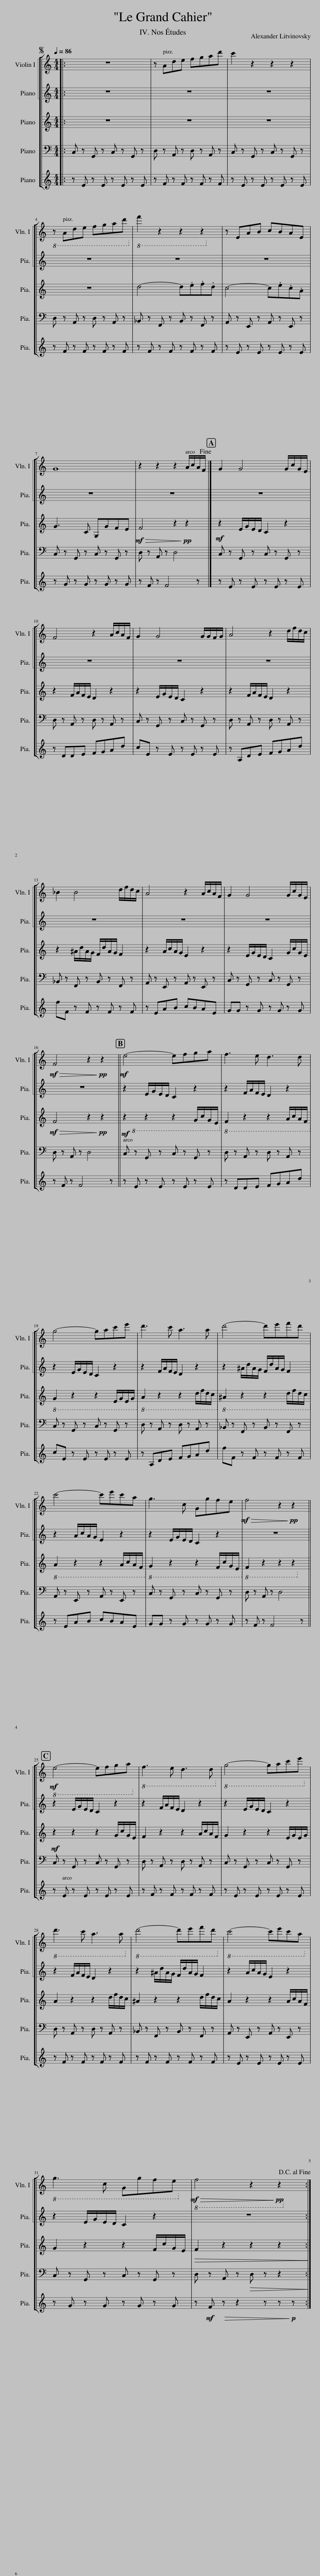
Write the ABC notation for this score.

X:1
%%score [ [ 1 2 ] 3 4 5 ]
L:1/8
Q:1/4=86
M:4/4
I:linebreak $
K:C
V:1 treble
V:2 treble
V:3 treble
V:4 bass
V:5 treble
V:1
|:S z8 | z Ade fgad' | c'2 z2 z2 z2 |$!8vb(! z A,DE FGAd!8vb)! |!8vb(! f2 z2 z2 z2!8vb)! | %5
 z EAB cBAE |$ G8 | z2 z2 z2 A/c/A/F/!fine! |] G2 G4 G/c/G/E/ |$ F4 z2 A/c/A/F/ | %10
 G2 G4 G/G/F/G/ | A4 z2 d/f/d/c/ |$ _B2 B4 d/f/d/c/ | A4 z2 A/c/A/F/ | G2 G4 G/c/G/E/ |$ %15
!mf!!>(! F4 z2!>)!!pp! z2 ||!mf! e4- efga | f3 e d3 d |$ g4- gac'e' | d'3 c' a3 a | %20
 d'4- d'e'f'd' |$ c'4- c'e'c'a | g3 c Ggfe |!mf!!>(! f4 z2!>)!!pp! z2 ||$!mf!!8vb(! E4- EFGA!8vb)! | %25
!8vb(! F3 E D3 D!8vb)! |!8vb(! G4- GAce!8vb)! |$!8vb(! d3 c A3 A!8vb)! |!8vb(! d4- defd!8vb)! |!8vb(! c4- cecA!8vb)! |$ %30
!8vb(! G3 C G,GFE!8vb)! |!mf!!>(!!8vb(! F4 z2!>)!!pp! z2!8vb)!!D.C.! :| %32
V:2
|: z8 | z8 | z8 |$ z8 | z8 | %5
 z8 |$ z8 | z8 |] z8 |$ z8 | %10
 z8 | z8 |$ z8 | z8 | z8 |$ %15
 z8 || z2 E/G/E/D/ C2 z2 | z2 F/A/F/E/ D2 z2 |$ z2 E/G/E/D/ C2 z2 | z2 F/A/F/E/ D2 z2 | %20
 z2 ^A/d/A/G/ F/d/A/G/ F2 |$ z2 A/c/A/G/ E2 z2 | z2 E/G/E/D/ C2 z2 | z8 ||$ z2 E/G/E/D/ C2 z2 | %25
 z2 F/A/F/E/ D2 z2 | z2 E/G/E/D/ C2 z2 |$ z2 F/A/F/E/ D2 z2 | z2 ^A/d/A/G/ F/d/A/G/ F2 | z2 A/c/A/G/ E2 z2 |$ %30
 z2 E/G/E/D/ C2 z2 | z8 :| %32
V:3
|: z8 | z8 | z8 |$ z8 | d4- d.e.f.d | %5
 c4- c.e.c.A |$ G3 C G,GFE |!mf!!>(! F4 z2!>)!!pp! z2 |]!mf! z2 E/G/E/D/ C2 z2 |$ z2 F/A/F/E/ D2 z2 | %10
 z2 E/G/E/D/ C2 z2 | z2 F/A/F/E/ D2 z2 |$ z2 ^A/d/A/G/ F/d/A/G/ F2 | z2 A/c/A/G/ E2 z2 | z2 E/G/E/D/ C2 G/c/G/E/ |$ %15
!mf!!>(! F4 z2!>)!!pp! z2 ||!mf!!8vb(! z2 z2 z2 G,/C/G,/E,/ |!8vb(! F,2!8vb)! z2 z2 A/c/A/F/!8vb)! |$!8vb(! G,2 z2 z2 E,/G,/E,/G,/!8vb)! |!8vb(! A,2 z2 z2 D/F/D/C/!8vb)! | %20
!8vb(! ^A,2 z2 z2 D/F/D/C/!8vb)! |$!8vb(! A,2 z2 z2 A,/C/A,/F,/!8vb)! |!8vb(! G,2 z2 z2 F,/C/G,/E,/!8vb)! |!8vb(! F,2 z2 z2 z2!8vb)! ||$!mf! z2 z2 z2 G/c/G/E/ | %25
 F2 z2 z2 A/c/A/F/ | G2 z2 z2 E/G/E/G/ |$ A2 z2 z2 d/f/d/c/ | ^A2 z2 z2 d/f/d/c/ | A2 z2 z2 A/c/A/F/ |$ %30
 G2 z2 z2 F/c/G/E/ |!>(! F2 z2 z2 z2!>)! :| %32
V:4
|: C, z G,, z C, z G,, z | D, z A,, z D, z A,, z | C, z G,, z C, z G,, z |$ D, z A,, z D, z A,, z | _B,, z F,, z B,, z F,, z | %5
 A,, z E,, z A,, z E,, z |$ C, z G,, z C, z G,, z | D, z A,, z D,4 |] C, z G,, z C, z G,, z |$ D, z A,, z D, z A,, z | %10
 C, z G,, z C, z G,, z | D, z A,, z D, z A,, z |$ _B,, z F,, z B,, z F,, z | A,, z E,, z A,, z E,, z | C, z G,, z C, z G,, z |$ %15
 D, z A,, z D,4 || C, z G,, z C, z G,, z | D, z A,, z D, z A,, z |$ C, z G,, z C, z G,, z | D, z A,, z D, z A,, z | %20
 _B,, z F,, z B,, z F,, z |$ A,, z E,, z A,, z E,, z | C, z G,, z C, z G,, z | D, z A,, z D,4 ||$ C, z G,, z C, z G,, z | %25
 D, z A,, z D, z A,, z | C, z G,, z C, z G,, z |$ D, z A,, z D, z A,, z | _B,, z F,, z B,, z F,, z | A,, z E,, z A,, z E,, z |$ %30
 C, z G,, z C, z G,, z | D, z A,, z!>(! D, z z2!>)! :| %32
V:5
|: z E z E z E z E | z F z F z F z F | z E z E z E z E |$ z F z F z F z F | z F z F z F z F | %5
 z E z E z E z E |$ z G z G z G z G | z F z F4 z |] z E z E z E z E |$ z DDE FGAd | %10
 cE z E z E z E | z A,DE FGAd |$ fF z F z F z F | z EAB cBAE | GG z G z G z G |$ %15
 z F z F4 z || z E z E z E z E | z DDE FGAd |$ cE z E z E z E | z A,DE FGAd | %20
 fF z F z F z F |$ z EAB cBAE | GG z G z G z G | z F z F4 z ||$ z E z E z E z E | %25
 z F z F z F z F | z E z E z E z E |$ z F z F z F z F | z F z F z F z F | z E z E z E z E |$ %30
 z G z G z G z G | z!mf! F!>(! z z2 z z!>)!!p! z :| %32
